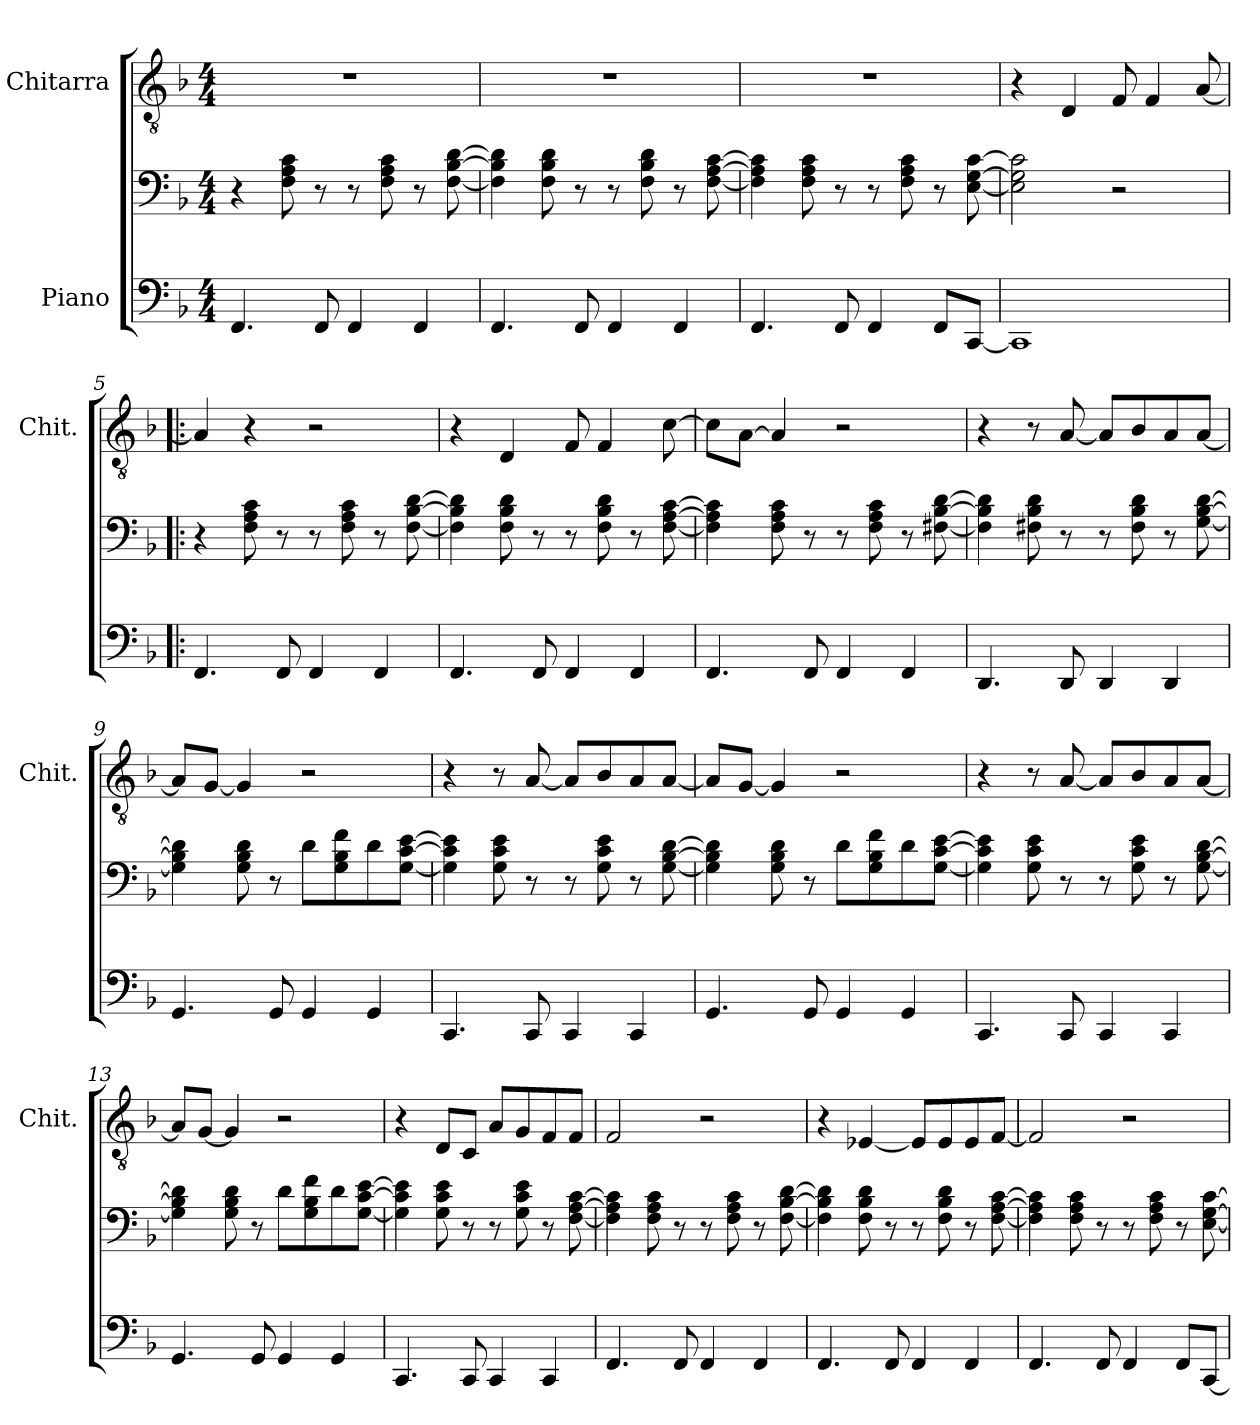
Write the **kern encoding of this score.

**kern	**kern	**kern
*part2	*part2	*part1
*staff3	*staff2	*staff1
*I"Piano	*	*I"Chitarra
*	*	*I'Chit.
*clefF4	*clefF4	*clefGv2
*k[b-]	*k[b-]	*k[b-]
*M4/4	*M4/4	*M4/4
=1	=1	=1
4.FF/	4r	1r
.	8F\ 8A\ 8c\	.
8FF/	8r	.
4FF/	8r	.
.	8F\ 8A\ 8c\	.
4FF/	8r	.
.	[8F\ [8B-\ [8d\	.
=2	=2	=2
4.FF/	4F\] 4B-\] 4d\]	1r
.	8F\ 8B-\ 8d\	.
8FF/	8r	.
4FF/	8r	.
.	8F\ 8B-\ 8d\	.
4FF/	8r	.
.	[8F\ [8A\ [8c\	.
=3	=3	=3
4.FF/	4F\] 4A\] 4c\]	1r
.	8F\ 8A\ 8c\	.
8FF/	8r	.
4FF/	8r	.
.	8F\ 8A\ 8c\	.
8FF/L	8r	.
[8CC/J	[8E\ [8G\ [8c\	.
=4	=4	=4
1CC]	2E\] 2G\] 2c\]	4r
.	.	4D/
.	2r	8F/
.	.	4F/
.	.	[8A/
=5!|:	=5!|:	=5!|:
4.FF/	4r	4A/]
.	8F\ 8A\ 8c\	4r
8FF/	8r	.
4FF/	8r	2r
.	8F\ 8A\ 8c\	.
4FF/	8r	.
.	[8F\ [8B-\ [8d\	.
!!LO:LB:g=z
=6	=6	=6
4.FF/	4F\] 4B-\] 4d\]	4r
.	8F\ 8B-\ 8d\	4D/
8FF/	8r	.
4FF/	8r	8F/
.	8F\ 8B-\ 8d\	4F/
4FF/	8r	.
.	[8F\ [8A\ [8c\	[8c\
=7	=7	=7
4.FF/	4F\] 4A\] 4c\]	8c\L]
.	.	[8A\J
.	8F\ 8A\ 8c\	4A/]
8FF/	8r	.
4FF/	8r	2r
.	8F\ 8A\ 8c\	.
4FF/	8r	.
.	[8F#X\ [8B-\ [8d\	.
=8	=8	=8
4.DD/	4F#\] 4B-\] 4d\]	4r
.	8F#X\ 8B-\ 8d\	8r
8DD/	8r	[8A/
4DD/	8r	8A/L]
.	8F#\ 8B-\ 8d\	8B-/
4DD/	8r	8A/
.	[8G\ [8B-\ [8d\	[8A/J
=9	=9	=9
4.GG/	4G\] 4B-\] 4d\]	8A/L]
.	.	[8G/J
.	8G\ 8B-\ 8d\	4G/]
8GG/	8r	.
4GG/	8d\L	2r
.	8G\ 8B-\ 8f\	.
4GG/	8d\	.
.	[8G\ [8c\ [8e\J	.
=10	=10	=10
4.CC/	4G\] 4c\] 4e\]	4r
.	8G\ 8c\ 8e\	8r
8CC/	8r	[8A/
4CC/	8r	8A/L]
.	8G\ 8c\ 8e\	8B-/
4CC/	8r	8A/
.	[8G\ [8B-\ [8d\	[8A/J
!!LO:LB:g=z
=11	=11	=11
4.GG/	4G\] 4B-\] 4d\]	8A/L]
.	.	[8G/J
.	8G\ 8B-\ 8d\	4G/]
8GG/	8r	.
4GG/	8d\L	2r
.	8G\ 8B-\ 8f\	.
4GG/	8d\	.
.	[8G\ [8c\ [8e\J	.
=12	=12	=12
4.CC/	4G\] 4c\] 4e\]	4r
.	8G\ 8c\ 8e\	8r
8CC/	8r	[8A/
4CC/	8r	8A/L]
.	8G\ 8c\ 8e\	8B-/
4CC/	8r	8A/
.	[8G\ [8B-\ [8d\	[8A/J
=13	=13	=13
4.GG/	4G\] 4B-\] 4d\]	8A/L]
.	.	[8G/J
.	8G\ 8B-\ 8d\	4G/]
8GG/	8r	.
4GG/	8d\L	2r
.	8G\ 8B-\ 8f\	.
4GG/	8d\	.
.	[8G\ [8c\ [8e\J	.
=14	=14	=14
4.CC/	4G\] 4c\] 4e\]	4r
.	8G\ 8c\ 8e\	8D/L
8CC/	8r	8C/J
4CC/	8r	8A/L
.	8G\ 8c\ 8e\	8G/
4CC/	8r	8F/
.	[8F\ [8A\ [8c\	8F/J
=15	=15	=15
4.FF/	4F\] 4A\] 4c\]	2F/
.	8F\ 8A\ 8c\	.
8FF/	8r	.
4FF/	8r	2r
.	8F\ 8A\ 8c\	.
4FF/	8r	.
.	[8F\ [8B-\ [8d\	.
!!LO:LB:g=z
=16	=16	=16
4.FF/	4F\] 4B-\] 4d\]	4r
.	8F\ 8B-\ 8d\	[4E-X/
8FF/	8r	.
4FF/	8r	8E-/L]
.	8F\ 8B-\ 8d\	8E-/
4FF/	8r	8E-/
.	[8F\ [8A\ [8c\	[8F/J
=17	=17	=17
4.FF/	4F\] 4A\] 4c\]	2F/]
.	8F\ 8A\ 8c\	.
8FF/	8r	.
4FF/	8r	2r
.	8F\ 8A\ 8c\	.
8FF/L	8r	.
[8CC/J	[8E\ [8G\ [8c\	.
=	=	=
*-	*-	*-
